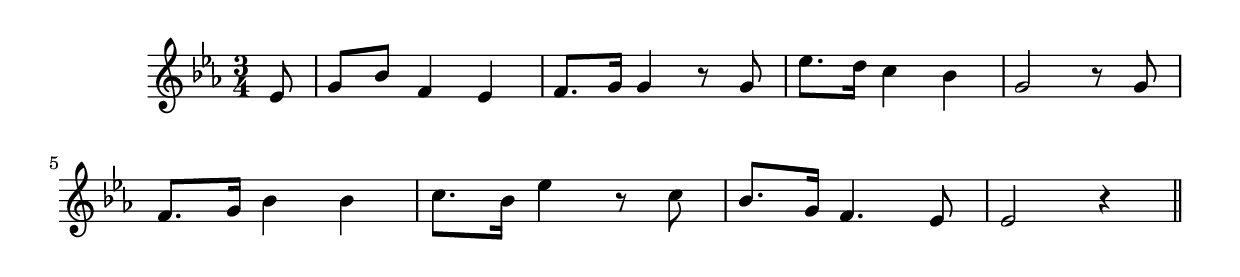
\version "2.19.49"
%{\header {
  title = "Chill Ether (Scotland)"
  composer = "anonymous"
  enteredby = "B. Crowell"
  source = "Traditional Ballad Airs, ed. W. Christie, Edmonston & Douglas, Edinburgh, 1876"
}%}
\score{{\key es \major
\time 3/4
%{\tempo 4=70
%}\relative es' {
  \partial 8
  es8 | g8 bes f4 es | f8. g16 g4 r8 g | es'8. d16 c4 bes | g2 r8 g8 |
        f8. g16 bes4 bes | c8. bes16 es4 r8 c | bes8. g16 f4. es8 | es2 r4 
  \bar "||"
}

}}